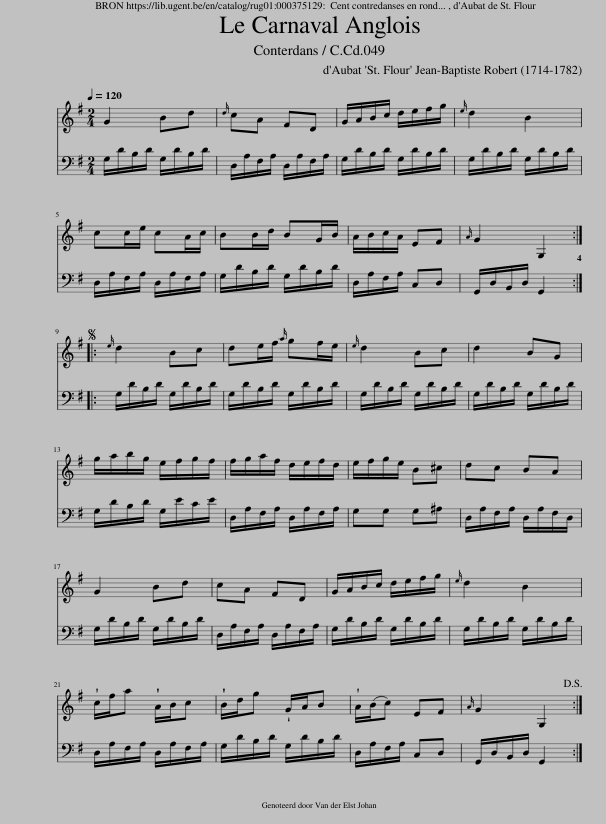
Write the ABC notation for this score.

X:1
%%score 1 2
L:1/8
Q:1/4=120
M:2/4
I:linebreak $
K:G
V:1 treble
V:2 bass
V:1
 G2 Bd |{d} cA FD | G/A/B/c/ d/e/f/g/ |{e} d2 B2 |$ cc/e/ cA/c/ | %5
 BB/d/ BG/B/ | A/B/c/A/ EF |{A} G2 G,2 ::$S{e} d2 Bc | de/f/{a} gf/e/ | %10
{e} d2 Bc | d2 BG |$ g/a/b/g/ e/f/g/f/ | f/g/a/f/ d/e/f/d/ | e/f/g/e/ B^c | %15
 dc BA |$ G2 Bd | cA FD | G/A/B/c/ d/e/f/g/ |{e} d2 B2 |$ %20
 !wedge!c/f/a !wedge!A/B/c | !wedge!B/d/g !wedge!G/A/B | !wedge!A/(B/c) EF |{A} G2 G,2!D.S.! :| %24
V:2
 G,/D/B,/D/ G,/D/B,/D/ | D,/A,/F,/A,/ D,/A,/F,/A,/ | G,/D/B,/D/ G,/D/B,/D/ | G,/D/B,/D/ G,/D/B,/D/ |$ D,/A,/F,/A,/ D,/A,/F,/A,/ | %5
 G,/D/B,/D/ G,/D/B,/D/ | D,/A,/F,/A,/ C,D, | G,,/D,/B,,/D,/ G,,2 ::$ G,/D/B,/D/ G,/D/B,/D/ | G,/D/B,/D/ G,/D/B,/D/ | %10
 G,/D/B,/D/ G,/D/B,/D/ | G,/D/B,/D/ G,/D/B,/D/ |$ G,/D/B,/D/ G,/E/C/E/ | D,/A,/F,/A,/ D,/A,/F,/A,/ | G,G, G,^A, | %15
 D,/A,/F,/A,/ D,/A,/F,/D,/ |$ G,/D/B,/D/ G,/D/B,/D/ | D,/A,/F,/A,/ D,/A,/F,/A,/ | G,/D/B,/D/ G,/D/B,/D/ | G,/D/B,/D/ G,/D/B,/D/ |$ %20
 D,/A,/F,/A,/ D,/A,/F,/A,/ | G,/D/B,/D/ G,/D/B,/D/ | D,/A,/F,/A,/ C,D, | G,,/D,/B,,/D,/ G,,2 :| %24
